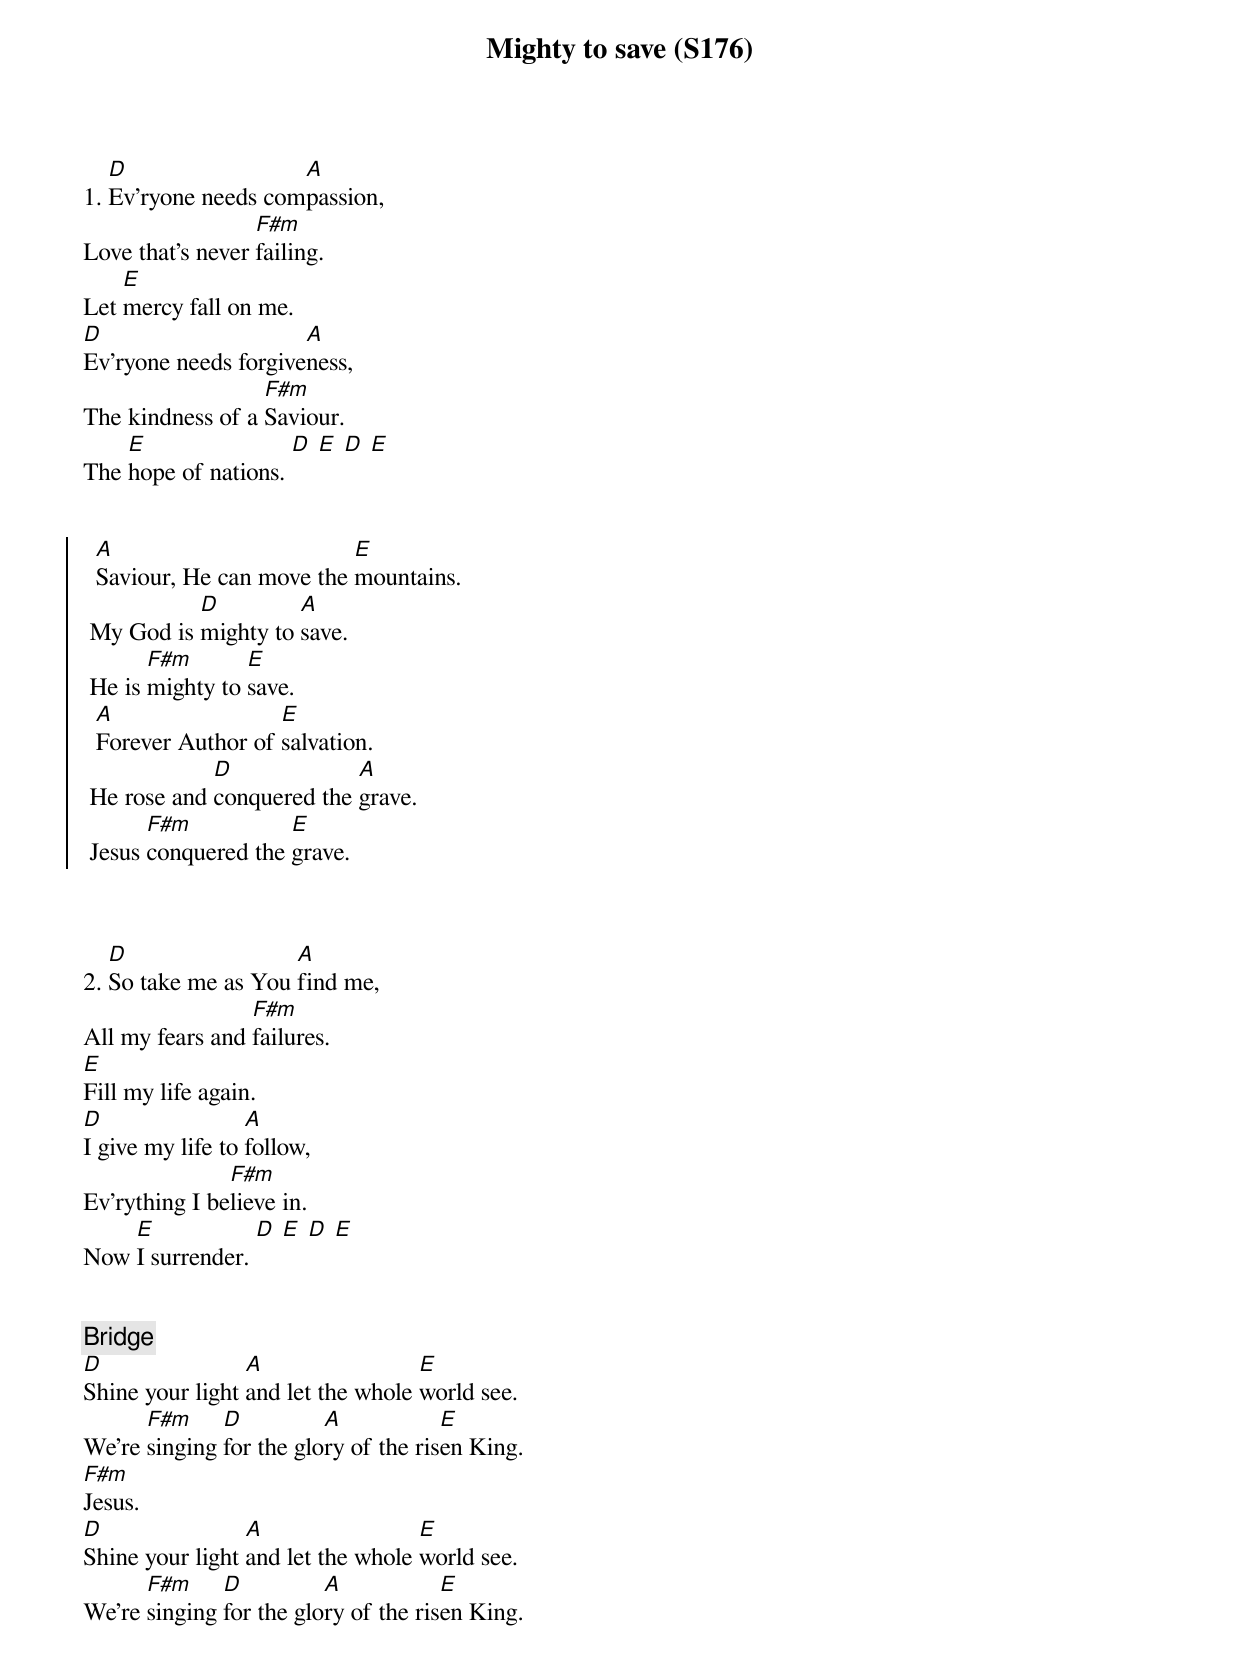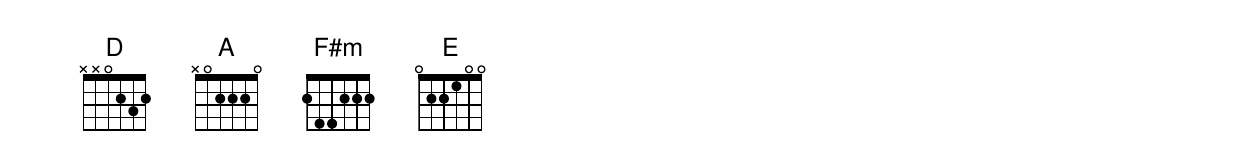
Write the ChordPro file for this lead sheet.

{title: Mighty to save (S176)}
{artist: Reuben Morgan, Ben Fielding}

1. [D]Ev’ryone needs com[A]passion,
Love that's never [F#m]failing.
Let [E]mercy fall on me.
[D]Ev’ryone needs forgive[A]ness,
The kindness of a [F#m]Saviour.
The [E]hope of nations. [D] [E] [D] [E]


{soc}
  [A]Saviour, He can move the [E]mountains.
 My God is [D]mighty to [A]save.
 He is [F#m]mighty to [E]save.
  [A]Forever Author of [E]salvation.
 He rose and [D]conquered the [A]grave.
 Jesus [F#m]conquered the [E]grave.
 {eoc}



2. [D]So take me as You [A]find me,
All my fears and [F#m]failures.
[E]Fill my life again.
[D]I give my life to [A]follow,
Ev’rything I be[F#m]lieve in.
Now [E]I surrender. [D] [E] [D] [E]


{comment: Bridge}
[D]Shine your light [A]and let the whole [E]world see.
We're [F#m]singing [D]for the glo[A]ry of the ris[E]en King.
[F#m]Jesus.
[D]Shine your light [A]and let the whole [E]world see.
We're [F#m]singing [D]for the glo[A]ry of the ris[E]en King.
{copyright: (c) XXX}
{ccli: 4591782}
